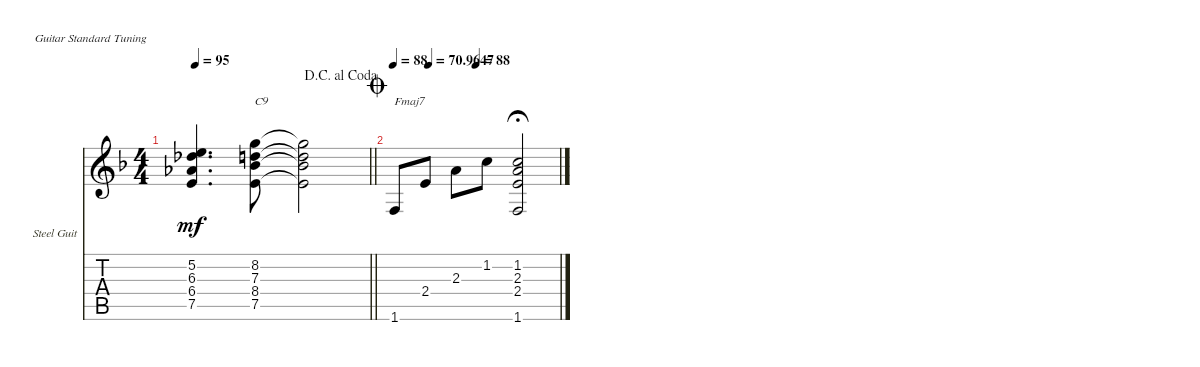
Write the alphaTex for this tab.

\defaultSystemsLayout 4
\bracketExtendMode nobrackets
\firstSystemTrackNameOrientation horizontal
\otherSystemsTrackNameOrientation horizontal
\track ("Steel Guitar" "Steel Guit") {instrument acousticguitarsteel}
\staff {score tabs}
\tuning (E4 B3 G3 D3 A2 E2)
\ts (4 4)
\jump dacapoalcoda
\tempo 95
\clef g2
\barLineRight lightlight
\ks f
(7.5{t} 6.4{t} 6.3{t} 5.2{t}).4{d dy mf} (7.5 8.4 7.3 8.2).8{txt "C9"} (8.2{t} 7.3{t} 8.4{t} 7.5{t}).2 |
\jump coda
\tempo 88
\tempo (70.9647 0.2125)
\tempo (88 0.5)
1.6.8{txt "Fmaj7"} 2.4.8 2.3.8 1.2.8 (1.2 2.3 2.4 1.6).2{fermata (medium 0.5)}
